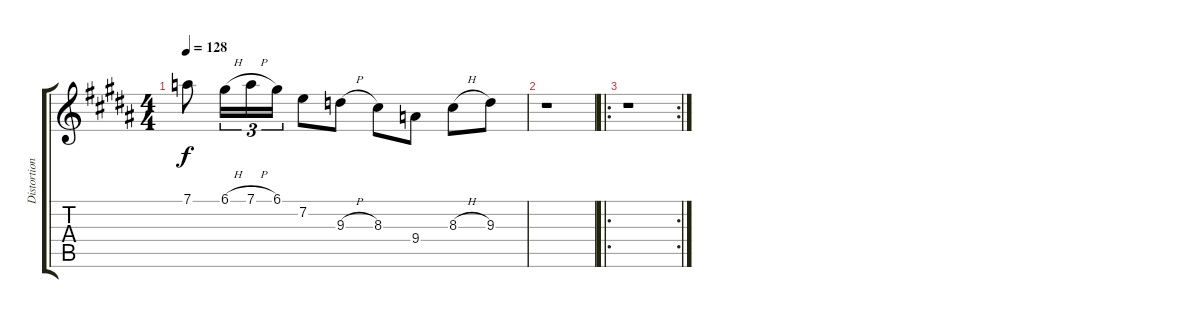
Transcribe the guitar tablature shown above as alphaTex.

\track ("Distortion" "Distortion") {instrument distortionguitar}
\staff {score tabs}
\tuning (D4 A3 F3 C3 G2 D2) {hide}
\ts (4 4)
\tempo 128
\clef g2
\ks g#minor
7.1.8{dy f} 6.1{h}.16{tu (3 2)} 7.1{h}.16{tu (3 2)} 6.1.16{tu (3 2)} 7.2.8 9.3{h}.8 8.3.8 9.4.8 8.3{h}.8 9.3.8 |
r.1 |
\ro
\rc 2
r.1
